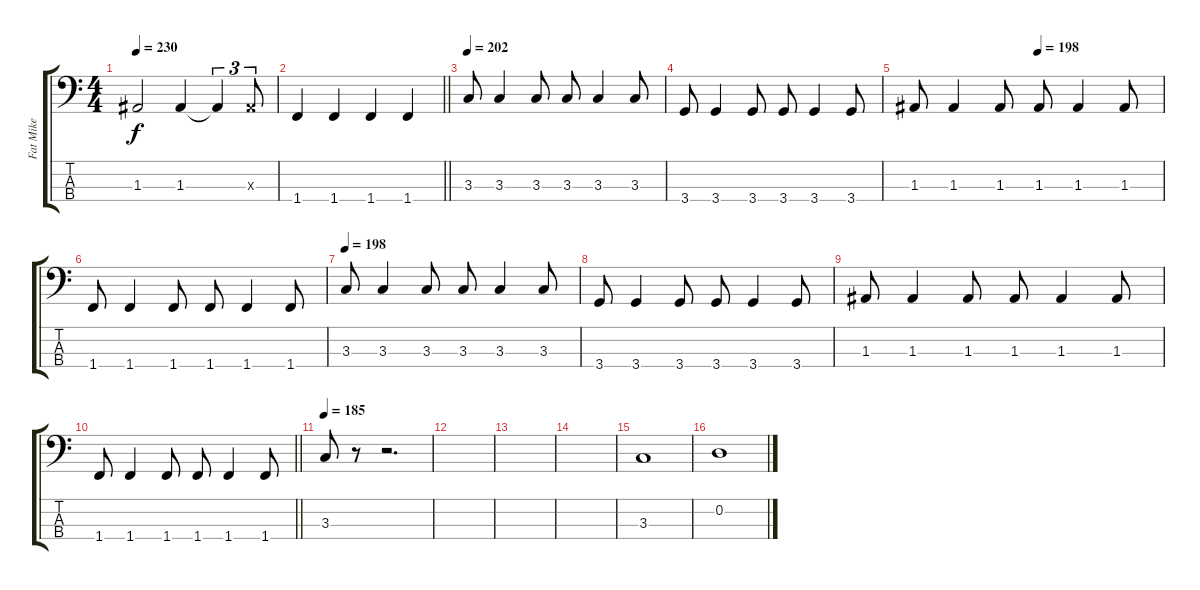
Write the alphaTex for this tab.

\track ("Fat Mike" "Fat Mike") {instrument electricbasspick}
\staff {score tabs}
\tuning (G2 D2 A1 E1) {hide}
\ts (4 4)
\tempo 230
\clef f4
\ks c
1.3.2{dy f} 1.3.4 1.3{t}.4{tu (3 2)} 1.3{x}.8{tu (3 2)} |
\barLineRight lightlight
1.4.4 1.4.4 1.4.4 1.4.4 |
\section ("" "")
\tempo 202
3.3.8 3.3.4 3.3.8 3.3.8 3.3.4 3.3.8 |
3.4.8 3.4.4 3.4.8 3.4.8 3.4.4 3.4.8 |
\tempo (198 0.5)
1.3.8 1.3.4 1.3.8 1.3.8 1.3.4 1.3.8 |
1.4.8 1.4.4 1.4.8 1.4.8 1.4.4 1.4.8 |
\tempo 198
3.3.8 3.3.4 3.3.8 3.3.8 3.3.4 3.3.8 |
3.4.8 3.4.4 3.4.8 3.4.8 3.4.4 3.4.8 |
1.3.8 1.3.4 1.3.8 1.3.8 1.3.4 1.3.8 |
\barLineRight lightlight
1.4.8 1.4.4 1.4.8 1.4.8 1.4.4 1.4.8 |
\section ("" "")
\tempo 185
3.3.8 r.8 r.2{d} |
|
|
|
3.3.1 |
0.2.1
